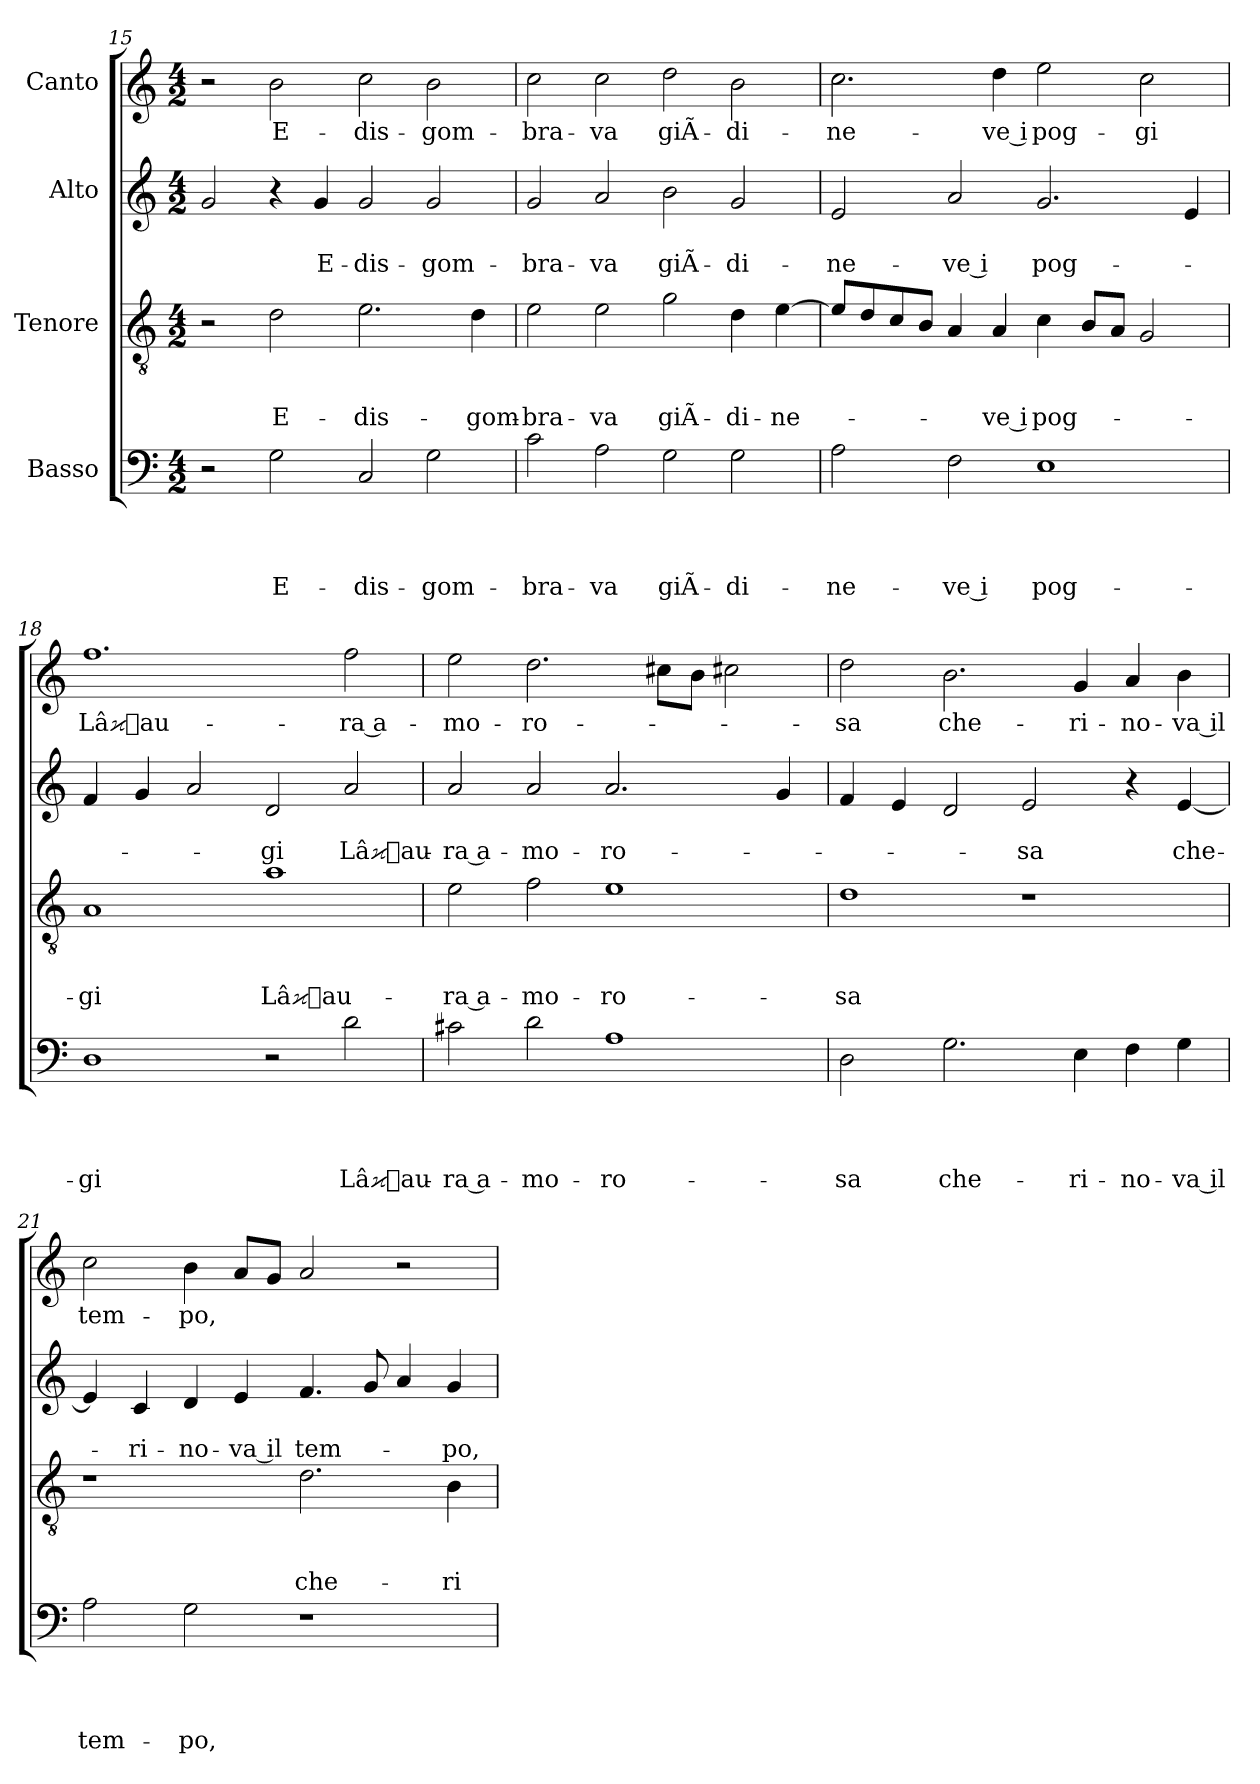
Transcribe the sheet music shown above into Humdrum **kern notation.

**kern	**text	**text	**text	**text	**kern	**text	**text	**text	**kern	**text	**text	**kern	**text
*part4	*part4	*part4	*part4	*part4	*part3	*part3	*part3	*part3	*part2	*part2	*part2	*part1	*part1
*staff4	*staff4	*staff4	*staff4	*staff4	*staff3	*staff3	*staff3	*staff3	*staff2	*staff2	*staff2	*staff1	*staff1
*I"Basso	*	*	*	*	*I"Tenore	*	*	*	*I"Alto	*	*	*I"Canto	*
*clefF4	*	*	*	*	*clefGv2	*	*	*	*clefG2	*	*	*clefG2	*
*k[]	*	*	*	*	*k[]	*	*	*	*k[]	*	*	*k[]	*
*M4/2	*	*	*	*	*M4/2	*	*	*	*M4/2	*	*	*M4/2	*
=15	=15	=15	=15	=15	=15	=15	=15	=15	=15	=15	=15	=15	=15
2r	.	.	.	.	2r	.	.	.	2g/	.	.	2r	.
2G\	.	.	.	E-	2d\	.	.	E-	4r	.	.	2b\	E-
.	.	.	.	.	.	.	.	.	4g/	.	E-	.	.
2C/	.	.	.	dis-	2.e\	.	.	dis-	2g/	.	dis-	2cc\	dis-
2G\	.	.	.	-gom-	.	.	.	.	2g/	.	-gom-	2b\	-gom-
.	.	.	.	.	4d\	.	.	-gom-	.	.	.	.	.
=16	=16	=16	=16	=16	=16	=16	=16	=16	=16	=16	=16	=16	=16
2c\	.	.	.	-bra-	2e\	.	.	-bra-	2g/	.	-bra-	2cc\	-bra-
2A\	.	.	.	-va	2e\	.	.	-va	2a/	.	-va	2cc\	-va
2G\	.	.	.	giÃ-	2g\	.	.	giÃ-	2b\	.	giÃ-	2dd\	giÃ-
2G\	.	.	.	di-	4d\	.	.	di-	2g/	.	di-	2b\	di-
.	.	.	.	.	[4e\	.	.	ne-	.	.	.	.	.
=17	=17	=17	=17	=17	=17	=17	=17	=17	=17	=17	=17	=17	=17
2A\	.	.	.	ne-	8e/L]	.	.	.	2e/	.	ne-	2.cc\	ne-
.	.	.	.	.	8d/	.	.	.	.	.	.	.	.
.	.	.	.	.	8c/	.	.	.	.	.	.	.	.
.	.	.	.	.	8B/J	.	.	.	.	.	.	.	.
2F\	.	.	.	-ve i	4A/	.	.	.	2a/	.	-ve i	.	.
.	.	.	.	.	4A/	.	.	-ve i	.	.	.	4dd\	-ve i
1E\	.	.	.	pog-	4c\	.	.	pog-	2.g/	.	pog-	2ee\	pog-
.	.	.	.	.	8B/L	.	.	.	.	.	.	.	.
.	.	.	.	.	8A/J	.	.	.	.	.	.	.	.
.	.	.	.	.	2G/	.	.	.	.	.	.	2cc\	-gi
.	.	.	.	.	.	.	.	.	4e/	.	.	.	.
=18	=18	=18	=18	=18	=18	=18	=18	=18	=18	=18	=18	=18	=18
1D\	.	.	.	-gi	1A/	.	.	-gi	4f/	.	.	1.ff\	Lâau-
.	.	.	.	.	.	.	.	.	4g/	.	.	.	.
.	.	.	.	.	.	.	.	.	2a/	.	.	.	.
2r	.	.	.	.	1a\	.	.	Lâau-	2d/	.	-gi	.	.
2d\	.	.	.	Lâau-	.	.	.	.	2a/	.	Lâau-	2ff\	-ra a-
=19	=19	=19	=19	=19	=19	=19	=19	=19	=19	=19	=19	=19	=19
2c#X\	.	.	.	-ra a-	2e\	.	.	-ra a-	2a/	.	-ra a-	2ee\	-mo-
2d\	.	.	.	-mo-	2f\	.	.	-mo-	2a/	.	-mo-	2.dd\	-ro-
1A\	.	.	.	-ro-	1e\	.	.	-ro-	2.a/	.	-ro-	.	.
.	.	.	.	.	.	.	.	.	.	.	.	8cc#X\L	.
.	.	.	.	.	.	.	.	.	.	.	.	8b\J	.
.	.	.	.	.	.	.	.	.	.	.	.	2cc#X\	.
.	.	.	.	.	.	.	.	.	4g/	.	.	.	.
=20	=20	=20	=20	=20	=20	=20	=20	=20	=20	=20	=20	=20	=20
2D\	.	.	.	-sa	1d\	.	.	-sa	4f/	.	.	2dd\	-sa
.	.	.	.	.	.	.	.	.	4e/	.	.	.	.
2.G\	.	.	.	che-	.	.	.	.	2d/	.	.	2.b\	che-
.	.	.	.	.	1r	.	.	.	2e/	.	-sa	.	.
4E\	.	.	.	ri-	.	.	.	.	.	.	.	4g/	ri-
4F\	.	.	.	-no-	.	.	.	.	4r	.	.	4a/	-no-
4G\	.	.	.	-va il	.	.	.	.	[4e/	.	che-	4b\	-va il
=21	=21	=21	=21	=21	=21	=21	=21	=21	=21	=21	=21	=21	=21
2A\	.	.	.	tem-	1r	.	.	.	4e/]	.	.	2cc\	tem-
.	.	.	.	.	.	.	.	.	4c/	.	ri-	.	.
2G\	.	.	.	-po,	.	.	.	.	4d/	.	-no-	4b\	-po,
.	.	.	.	.	.	.	.	.	4e/	.	-va il	8a/L	.
.	.	.	.	.	.	.	.	.	.	.	.	8g/J	.
1r	.	.	.	.	2.d\	.	.	che-	4.f/	.	tem-	2a/	.
.	.	.	.	.	.	.	.	.	8g/	.	.	.	.
.	.	.	.	.	.	.	.	.	4a/	.	.	2r	.
.	.	.	.	.	4B\	.	.	ri-	4g/	.	-po,	.	.
=	=	=	=	=	=	=	=	=	=	=	=	=	=
*-	*-	*-	*-	*-	*-	*-	*-	*-	*-	*-	*-	*-	*-
